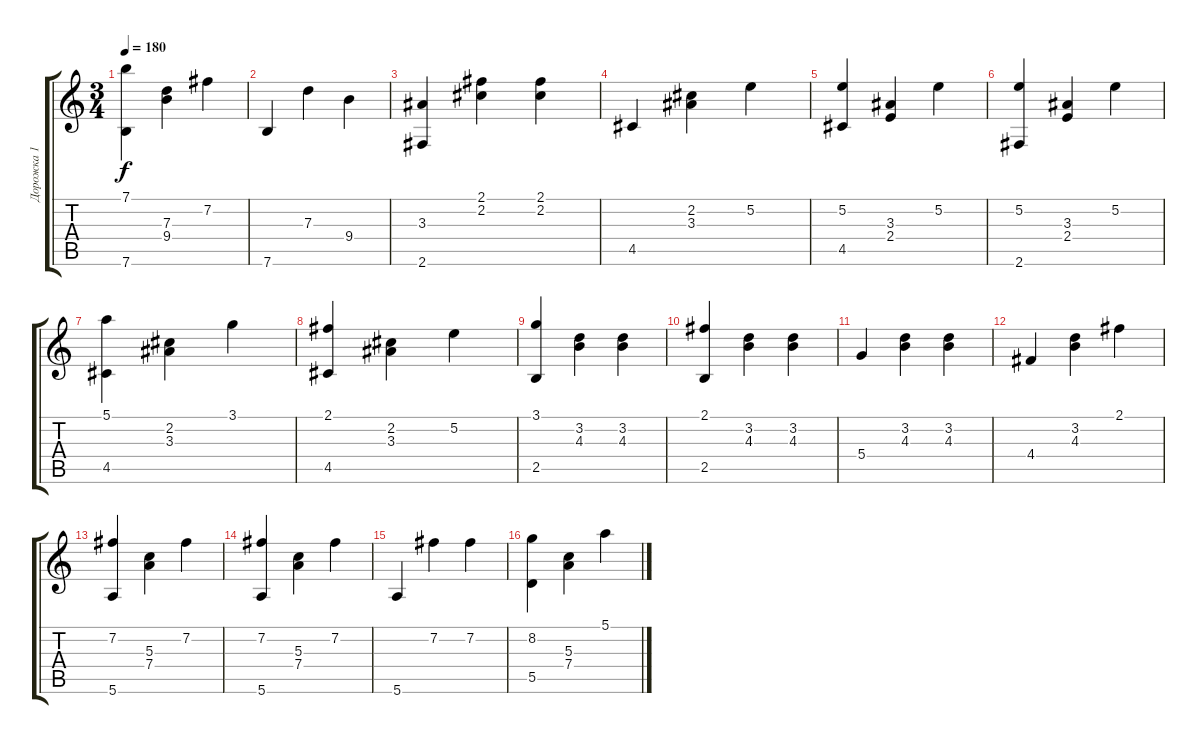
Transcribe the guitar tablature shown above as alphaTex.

\track ("Дорожка 1" "Дорожка 1") {instrument electricguitarjazz}
\staff {score tabs}
\tuning (E4 B3 G3 D3 A2 E2) {hide}
\ts (3 4)
\tempo 180
\clef g2
\ks c
(7.1 7.6).4{dy f} (7.3 9.4).4 7.2.4 |
7.6.4 7.3.4 9.4.4 |
(3.3 2.6).4 (2.1 2.2).4 (2.1 2.2).4 |
4.5.4 (2.2 3.3).4 5.2.4 |
(5.2 4.5).4 (3.3 2.4).4 5.2.4 |
(5.2 2.6).4 (3.3 2.4).4 5.2.4 |
(5.1 4.5).4 (2.2 3.3).4 3.1.4 |
(2.1 4.5).4 (2.2 3.3).4 5.2.4 |
(3.1 2.5).4 (3.2 4.3).4 (3.2 4.3).4 |
(2.1 2.5).4 (3.2 4.3).4 (3.2 4.3).4 |
5.4.4 (3.2 4.3).4 (3.2 4.3).4 |
4.4.4 (3.2 4.3).4 2.1.4 |
(7.2 5.6).4 (5.3 7.4).4 7.2.4 |
(7.2 5.6).4 (5.3 7.4).4 7.2.4 |
5.6.4 7.2.4 7.2.4 |
(8.2 5.5).4 (5.3 7.4).4 5.1.4
